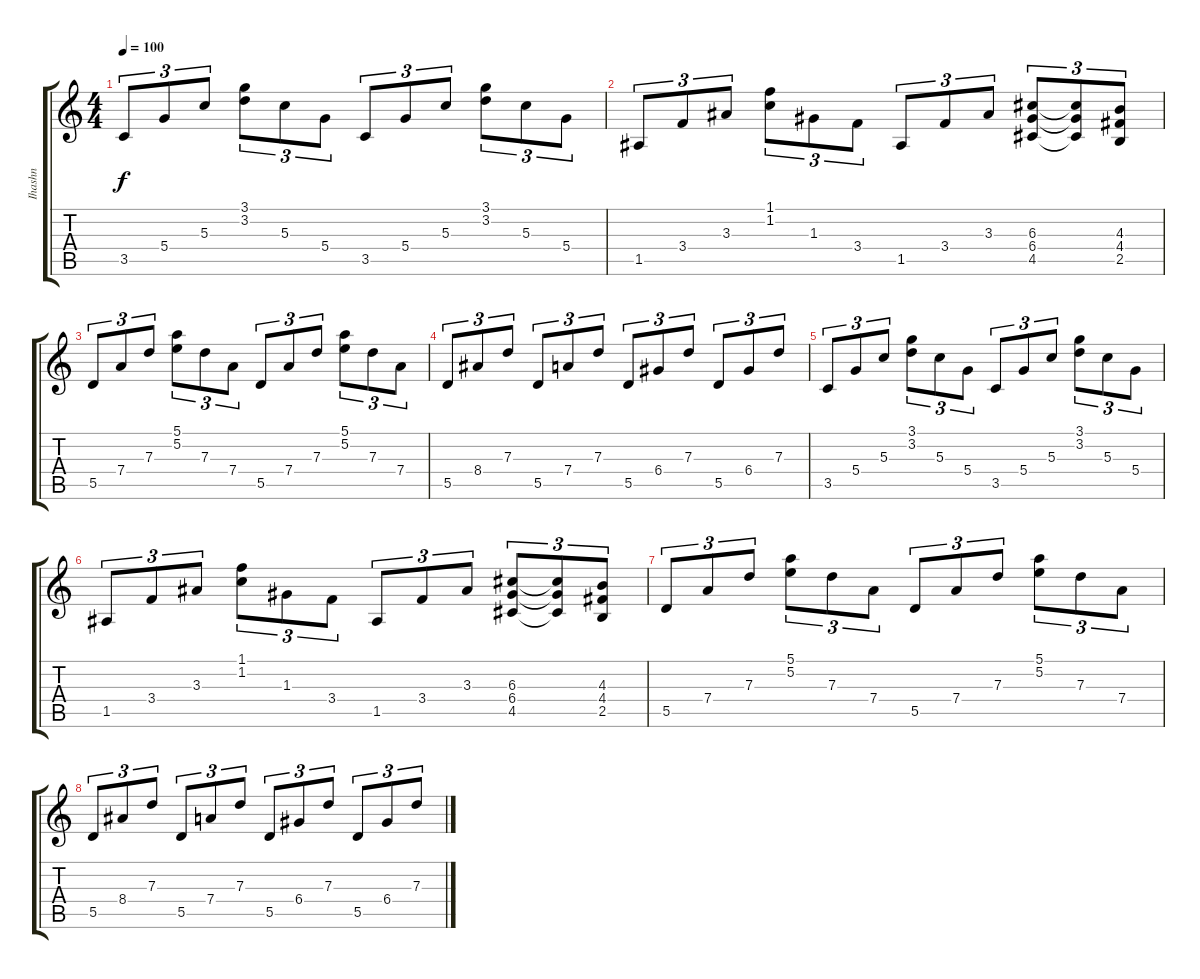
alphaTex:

\track ("Ihashn" "Ihashn") {instrument overdrivenguitar}
\staff {score tabs}
\tuning (E4 B3 G3 D3 A2 E2) {hide}
\ts (4 4)
\tempo 100
\clef g2
\ks c
3.5.8{tu (3 2) dy f} 5.4.8{tu (3 2)} 5.3.8{tu (3 2)} (3.1 3.2).8{tu (3 2)} 5.3.8{tu (3 2)} 5.4.8{tu (3 2)} 3.5.8{tu (3 2)} 5.4.8{tu (3 2)} 5.3.8{tu (3 2)} (3.1 3.2).8{tu (3 2)} 5.3.8{tu (3 2)} 5.4.8{tu (3 2)} |
1.5.8{tu (3 2)} 3.4.8{tu (3 2)} 3.3.8{tu (3 2)} (1.1 1.2).8{tu (3 2)} 1.3.8{tu (3 2)} 3.4.8{tu (3 2)} 1.5.8{tu (3 2)} 3.4.8{tu (3 2)} 3.3.8{tu (3 2)} (6.3 6.4 4.5).8{tu (3 2)} (6.3{t} 6.4{t} 4.5{t}).8{tu (3 2)} (4.3 4.4 2.5).8{tu (3 2)} |
5.5.8{tu (3 2)} 7.4.8{tu (3 2)} 7.3.8{tu (3 2)} (5.1 5.2).8{tu (3 2)} 7.3.8{tu (3 2)} 7.4.8{tu (3 2)} 5.5.8{tu (3 2)} 7.4.8{tu (3 2)} 7.3.8{tu (3 2)} (5.1 5.2).8{tu (3 2)} 7.3.8{tu (3 2)} 7.4.8{tu (3 2)} |
5.5.8{tu (3 2)} 8.4.8{tu (3 2)} 7.3.8{tu (3 2)} 5.5.8{tu (3 2)} 7.4.8{tu (3 2)} 7.3.8{tu (3 2)} 5.5.8{tu (3 2)} 6.4.8{tu (3 2)} 7.3.8{tu (3 2)} 5.5.8{tu (3 2)} 6.4.8{tu (3 2)} 7.3.8{tu (3 2)} |
3.5.8{tu (3 2)} 5.4.8{tu (3 2)} 5.3.8{tu (3 2)} (3.1 3.2).8{tu (3 2)} 5.3.8{tu (3 2)} 5.4.8{tu (3 2)} 3.5.8{tu (3 2)} 5.4.8{tu (3 2)} 5.3.8{tu (3 2)} (3.1 3.2).8{tu (3 2)} 5.3.8{tu (3 2)} 5.4.8{tu (3 2)} |
1.5.8{tu (3 2)} 3.4.8{tu (3 2)} 3.3.8{tu (3 2)} (1.1 1.2).8{tu (3 2)} 1.3.8{tu (3 2)} 3.4.8{tu (3 2)} 1.5.8{tu (3 2)} 3.4.8{tu (3 2)} 3.3.8{tu (3 2)} (6.3 6.4 4.5).8{tu (3 2)} (6.3{t} 6.4{t} 4.5{t}).8{tu (3 2)} (4.3 4.4 2.5).8{tu (3 2)} |
5.5.8{tu (3 2)} 7.4.8{tu (3 2)} 7.3.8{tu (3 2)} (5.1 5.2).8{tu (3 2)} 7.3.8{tu (3 2)} 7.4.8{tu (3 2)} 5.5.8{tu (3 2)} 7.4.8{tu (3 2)} 7.3.8{tu (3 2)} (5.1 5.2).8{tu (3 2)} 7.3.8{tu (3 2)} 7.4.8{tu (3 2)} |
5.5.8{tu (3 2)} 8.4.8{tu (3 2)} 7.3.8{tu (3 2)} 5.5.8{tu (3 2)} 7.4.8{tu (3 2)} 7.3.8{tu (3 2)} 5.5.8{tu (3 2)} 6.4.8{tu (3 2)} 7.3.8{tu (3 2)} 5.5.8{tu (3 2)} 6.4.8{tu (3 2)} 7.3.8{tu (3 2)}
